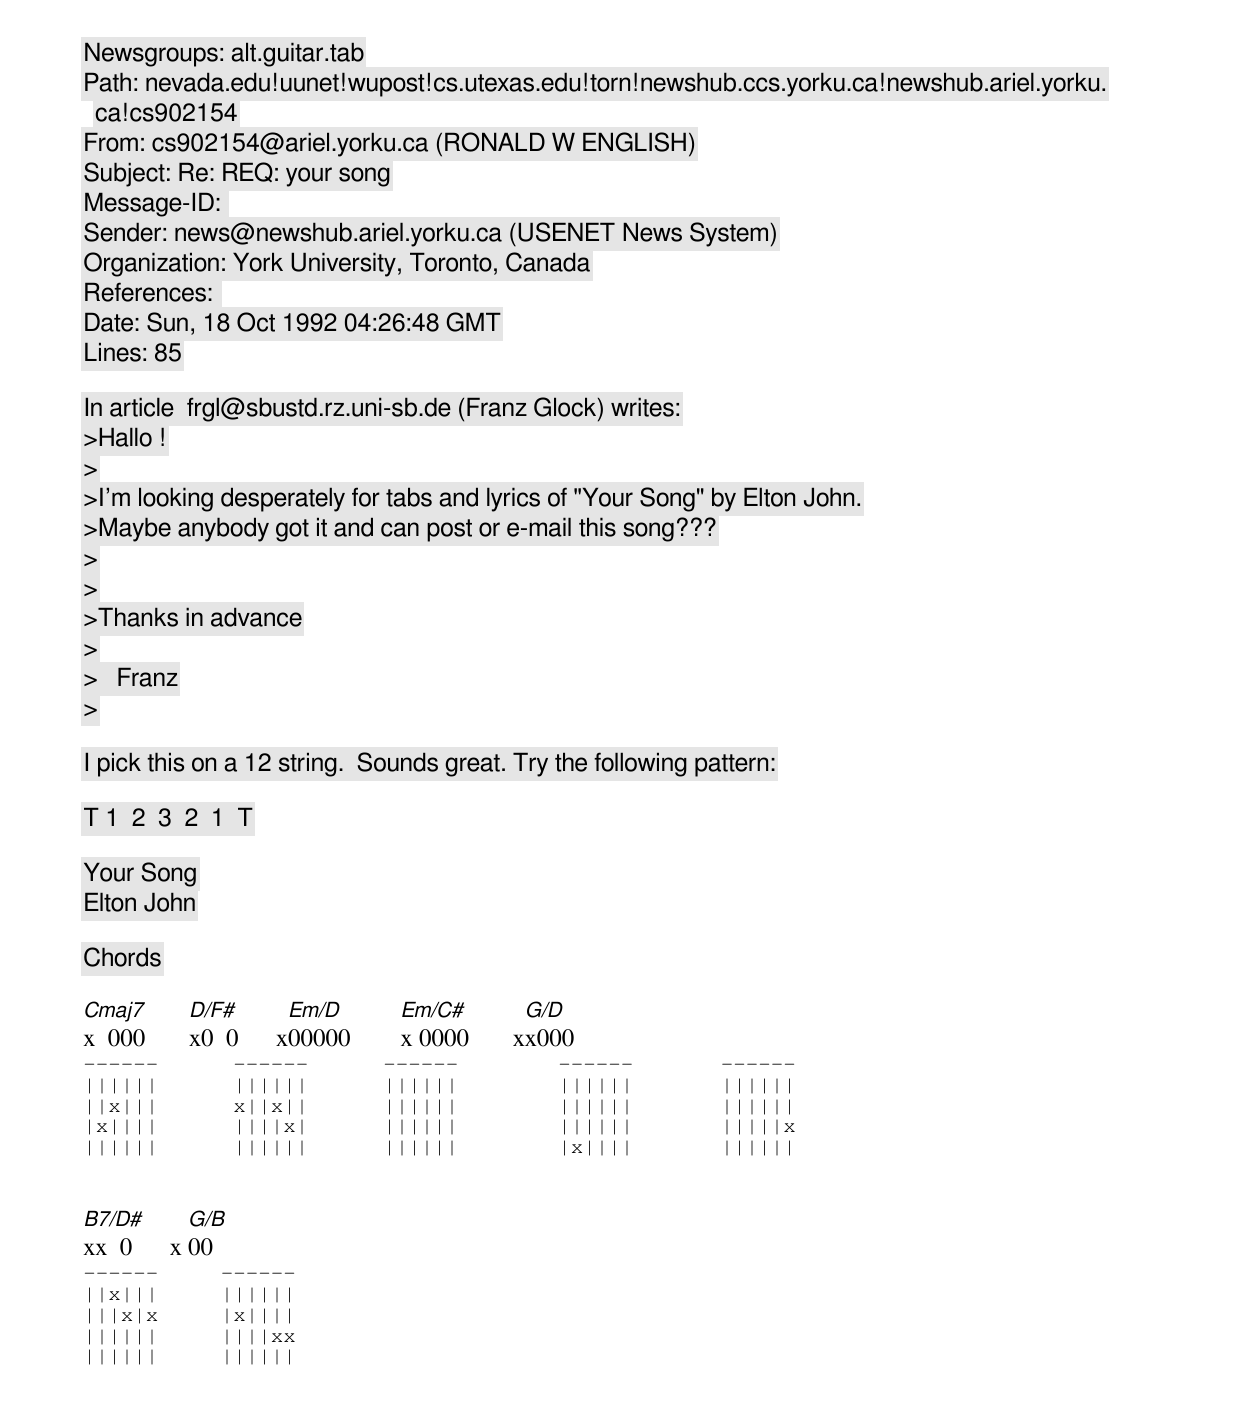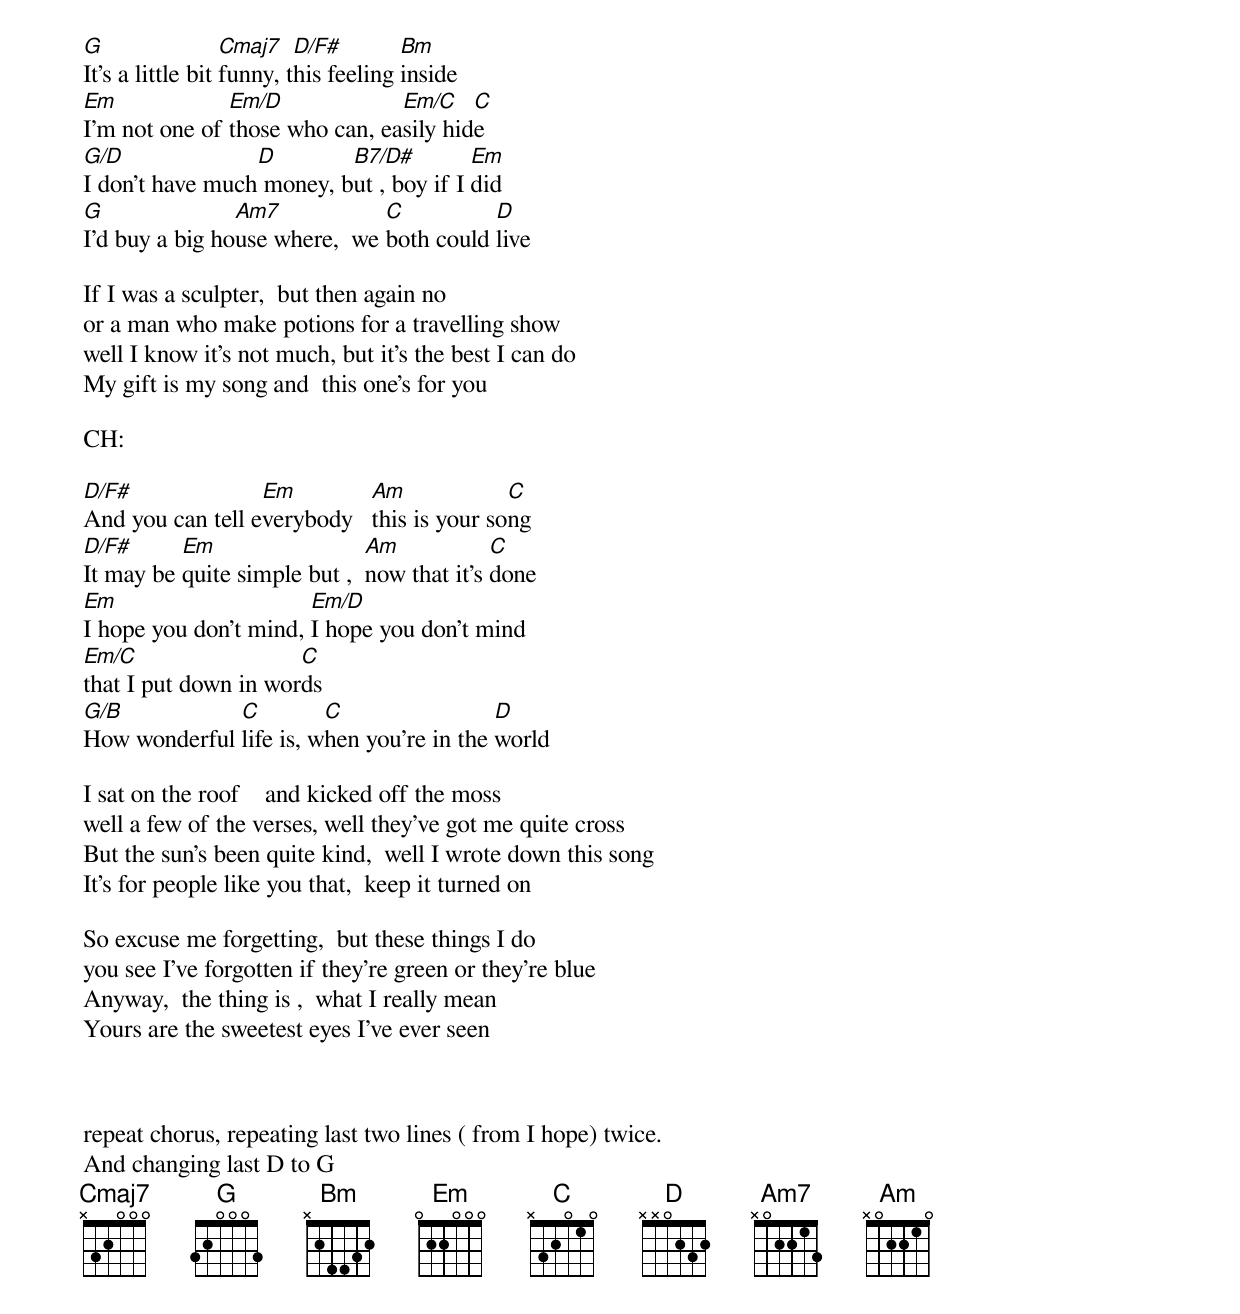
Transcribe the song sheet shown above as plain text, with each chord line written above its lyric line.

From uunet!wupost!cs.utexas.edu!torn!newshub.ccs.yorku.ca!newshub.ariel.yorku.ca!cs902154 Mon Oct 19 18:48:57 PDT 1992
Article: 3018 of alt.guitar.tab
Newsgroups: alt.guitar.tab
Path: nevada.edu!uunet!wupost!cs.utexas.edu!torn!newshub.ccs.yorku.ca!newshub.ariel.yorku.ca!cs902154
From: cs902154@ariel.yorku.ca (RONALD W ENGLISH)
Subject: Re: REQ: your song
Message-ID: <1992Oct18.042648.26249@newshub.ariel.yorku.ca>
Sender: news@newshub.ariel.yorku.ca (USENET News System)
Organization: York University, Toronto, Canada
References: <1992Oct14.114252.26971@coli.uni-sb.de>
Date: Sun, 18 Oct 1992 04:26:48 GMT
Lines: 85

In article <1992Oct14.114252.26971@coli.uni-sb.de> frgl@sbustd.rz.uni-sb.de (Franz Glock) writes:
>Hallo !
>
>I'm looking desperately for tabs and lyrics of "Your Song" by Elton John.
>Maybe anybody got it and can post or e-mail this song???
>
>
>Thanks in advance
>
>   Franz
>

I pick this on a 12 string.  Sounds great. Try the following pattern:

    T 1  2  3  2  1  T

Your Song
Elton John

Chords

Cmaj7        D/F#        Em/D         Em/C#         G/D
x  000       x0  0      x00000        x 0000       xx000
------      ------      ------        ------       ------
||||||      ||||||      ||||||        ||||||       ||||||
||x|||      x||x||      ||||||        ||||||       ||||||
|x||||      ||||x|      ||||||        ||||||       |||||x
||||||      ||||||      ||||||        |x||||       ||||||


B7/D#        G/B
xx  0      x 00
------     ------
||x|||     ||||||
|||x|x     |x||||
||||||     ||||xx
||||||     ||||||






G                 Cmaj7   D/F#        Bm
It's a little bit funny, this feeling inside
Em             Em/D             Em/C    C
I'm not one of those who can, easily hide
G/D              D        B7/D#         Em
I don't have much money, but , boy if I did
G               Am7            C          D
I'd buy a big house where,  we both could live

If I was a sculpter,  but then again no
or a man who make potions for a travelling show
well I know it's not much, but it's the best I can do
My gift is my song and  this one's for you
{ play G instead of D at end of verses 2 and 4 }

CH:

D/F#              Em         Am             C
And you can tell everybody   this is your song
D/F#      Em                  Am            C
It may be quite simple but ,  now that it's done
Em                     Em/D
I hope you don't mind, I hope you don't mind
Em/C                  C
that I put down in words
G/B           C         C                 D
How wonderful life is, when you're in the world

I sat on the roof    and kicked off the moss
well a few of the verses, well they've got me quite cross
But the sun's been quite kind,  well I wrote down this song
It's for people like you that,  keep it turned on

So excuse me forgetting,  but these things I do
you see I've forgotten if they're green or they're blue
Anyway,  the thing is ,  what I really mean
Yours are the sweetest eyes I've ever seen



repeat chorus, repeating last two lines ( from I hope) twice.
And changing last D to G
